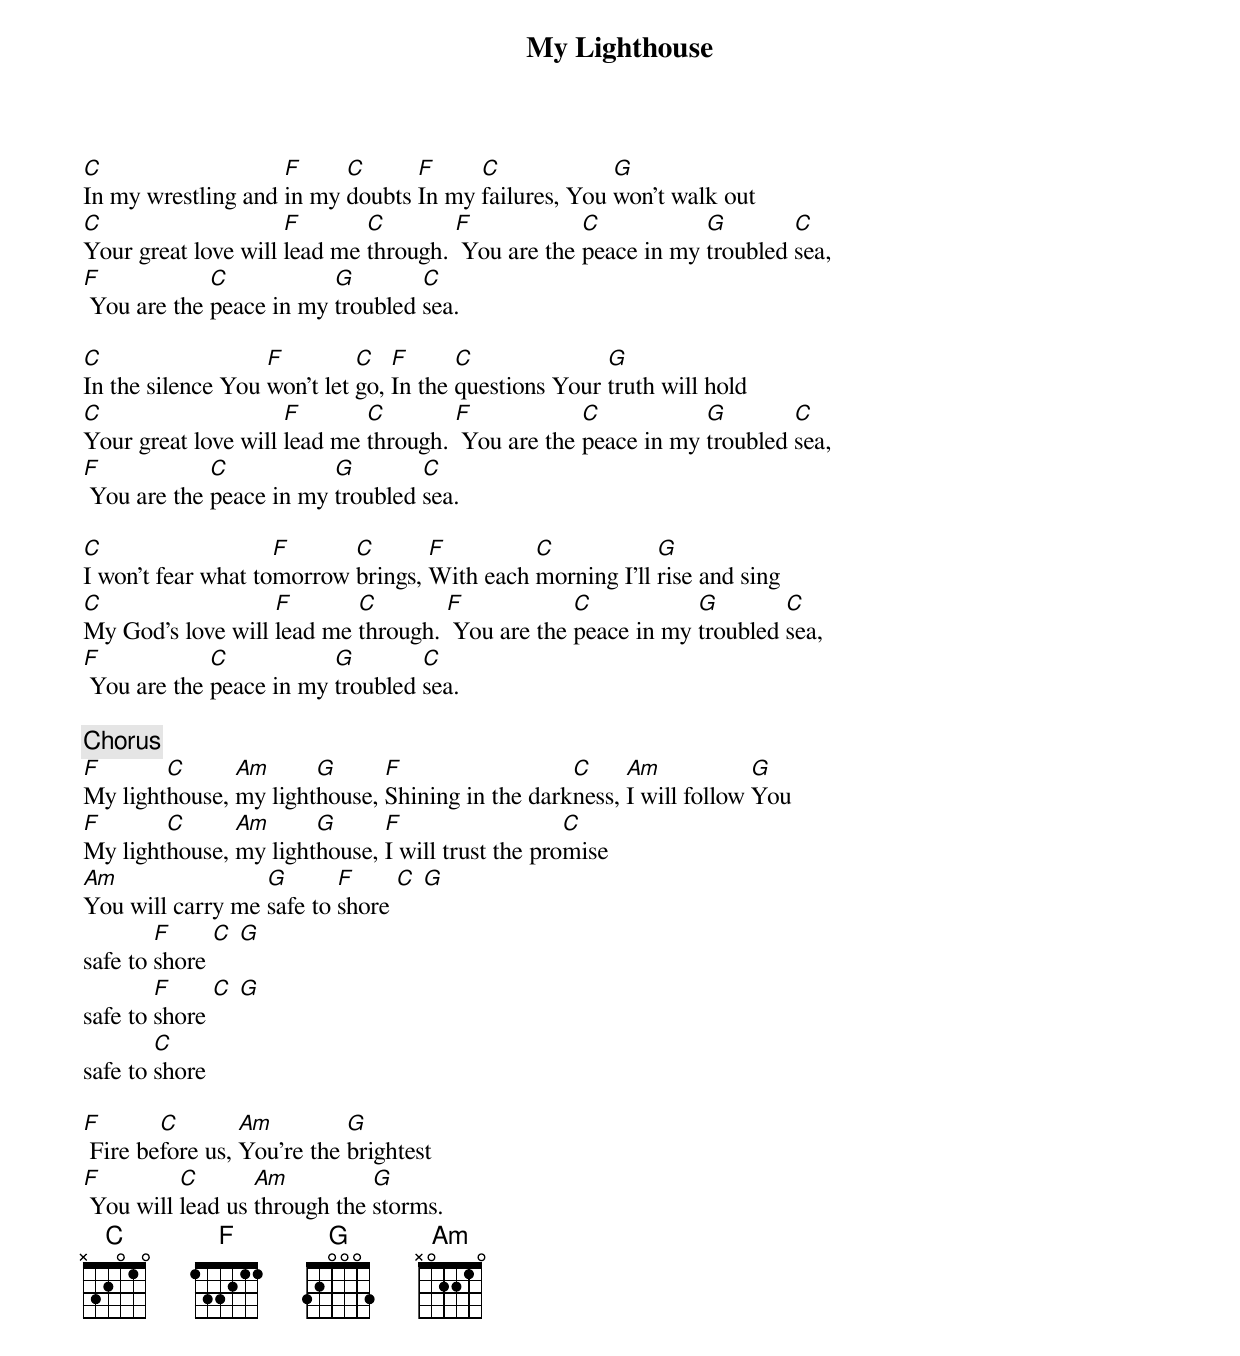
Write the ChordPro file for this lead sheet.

{Title: My Lighthouse}
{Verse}
[C]In my wrestling and [F]in my [C]doubts [F]In my [C]failures, You [G]won't walk out
[C]Your great love will [F]lead me [C]through. [F] You are the [C]peace in my [G]troubled [C]sea,
[F] You are the [C]peace in my [G]troubled [C]sea.

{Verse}
[C]In the silence You [F]won't let [C]go, [F]In the [C]questions Your [G]truth will hold
[C]Your great love will [F]lead me [C]through. [F] You are the [C]peace in my [G]troubled [C]sea,
[F] You are the [C]peace in my [G]troubled [C]sea.

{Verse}
[C]I won't fear what to[F]morrow [C]brings, [F]With each [C]morning I'll [G]rise and sing
[C]My God's love will [F]lead me [C]through. [F] You are the [C]peace in my [G]troubled [C]sea,
[F] You are the [C]peace in my [G]troubled [C]sea.

{Chorus}
[F]My light[C]house, [Am]my light[G]house, [F]Shining in the dark[C]ness, [Am]I will follow [G]You
[F]My light[C]house, [Am]my light[G]house, [F]I will trust the pro[C]mise
[Am]You will carry me [G]safe to [F]shore [C] [G]
safe to [F]shore [C] [G]
safe to [F]shore [C] [G]
safe to [C]shore

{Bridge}
[F] Fire be[C]fore us, [Am]You're the [G]brightest
[F] You will [C]lead us [Am]through the [G]storms.
